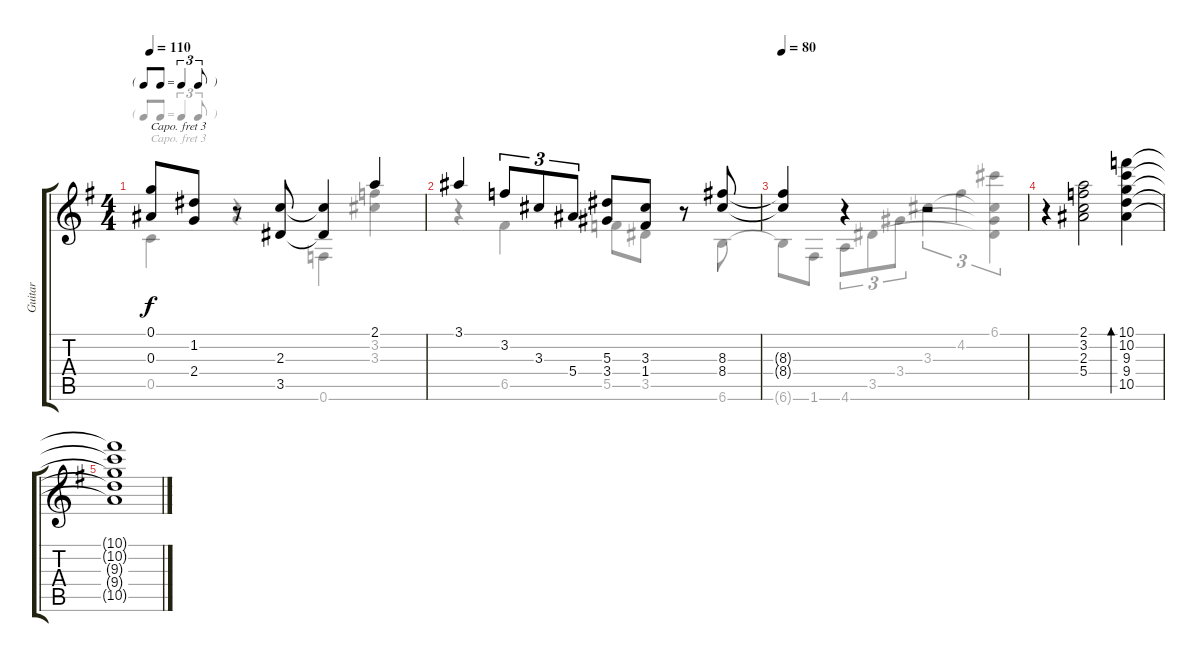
\track ("Guitar" "Guitar") {instrument acousticguitarnylon}
\staff {score tabs}
\capo 3
\tuning (E4 B3 G3 D3 A2 D2) {hide}
\voice
\ts (4 4)
\tf triplet8th
\tempo 110
\clef g2
\ks g
(0.1 0.3).8{dy f} (1.2 2.4).8 r.8 (2.3 3.5).8 (2.3{t} 3.5{t}).4 2.1.4 |
3.1.4 3.2.8{tu (3 2)} 3.3.8{tu (3 2)} 5.4.8{tu (3 2)} (5.3 3.4).8 (3.3 1.4).8 r.8 (8.3 8.4).8 |
\tempo 80
(8.3{t} 8.4{t}).4 r.4 r.2 |
r.4 (2.1 3.2 2.3 5.4).2 (10.1 10.2 9.3 9.4 10.5).4{bd 480} |
(10.1{t} 10.2{t} 9.3{t} 9.4{t} 10.5{t}).1
\voice
\clef g2
\ottava regular
\simile none
\ks g
0.5.4{dy f} r.4 0.6.4 (3.2 3.3).4 |
r.4 6.5.4 5.5.8 3.5.8 r.8 6.6.8 |
6.6{t}.8 1.6.8 4.6.8{tu (3 2)} 3.5.8{tu (3 2)} 3.4.8{tu (3 2)} 3.3.4{tu (3 2)} 4.2.4{tu (3 2)} (6.1 3.3{t} 3.4{t} 3.5{t}).4{tu (3 2)} |
|
